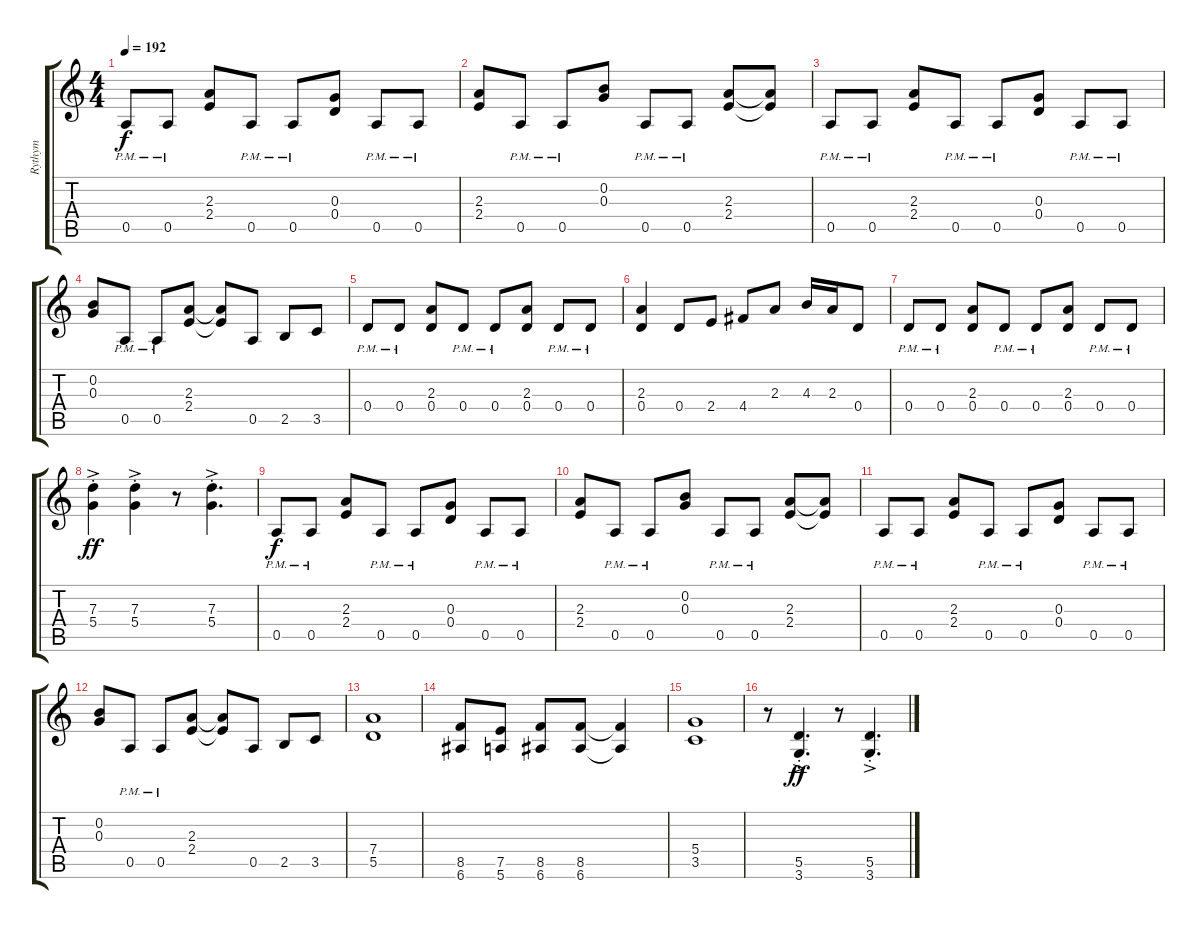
\track ("Rythym" "Rythym") {instrument overdrivenguitar}
\staff {score tabs}
\tuning (E4 B3 G3 D3 A2 E2) {hide}
\ts (4 4)
\tempo 192
\clef g2
\ks c
0.5{pm}.8{dy f} 0.5{pm}.8 (2.3 2.4).8 0.5{pm}.8 0.5{pm}.8 (0.3 0.4).8 0.5{pm}.8 0.5{pm}.8 |
(2.3 2.4).8 0.5{pm}.8 0.5{pm}.8 (0.2 0.3).8 0.5{pm}.8 0.5{pm}.8 (2.3 2.4).8 (2.3{t} 2.4{t}).8 |
0.5{pm}.8 0.5{pm}.8 (2.3 2.4).8 0.5{pm}.8 0.5{pm}.8 (0.3 0.4).8 0.5{pm}.8 0.5{pm}.8 |
(0.2 0.3).8 0.5{pm}.8 0.5{pm}.8 (2.3 2.4).8 (2.3{t} 2.4{t}).8 0.5.8 2.5.8 3.5.8 |
0.4{pm}.8 0.4{pm}.8 (2.3 0.4).8 0.4{pm}.8 0.4{pm}.8 (2.3 0.4).8 0.4{pm}.8 0.4{pm}.8 |
(2.3 0.4).4 0.4.8 2.4.8 4.4.8 2.3.8 4.3.16 2.3.16 0.4.8 |
0.4{pm}.8 0.4{pm}.8 (2.3 0.4).8 0.4{pm}.8 0.4{pm}.8 (2.3 0.4).8 0.4{pm}.8 0.4{pm}.8 |
(7.3{ac st} 5.4{ac st}).4{dy ff} (7.3{ac st} 5.4{ac st}).4 r.8 (7.3{ac st} 5.4{ac st}).4{d} |
0.5{pm}.8{dy f} 0.5{pm}.8 (2.3 2.4).8 0.5{pm}.8 0.5{pm}.8 (0.3 0.4).8 0.5{pm}.8 0.5{pm}.8 |
(2.3 2.4).8 0.5{pm}.8 0.5{pm}.8 (0.2 0.3).8 0.5{pm}.8 0.5{pm}.8 (2.3 2.4).8 (2.3{t} 2.4{t}).8 |
0.5{pm}.8 0.5{pm}.8 (2.3 2.4).8 0.5{pm}.8 0.5{pm}.8 (0.3 0.4).8 0.5{pm}.8 0.5{pm}.8 |
(0.2 0.3).8 0.5{pm}.8 0.5{pm}.8 (2.3 2.4).8 (2.3{t} 2.4{t}).8 0.5.8 2.5.8 3.5.8 |
(7.4 5.5).1 |
(8.5 6.6).8 (7.5 5.6).8 (8.5 6.6).8 (8.5 6.6).8 (8.5{t} 6.6{t}).4 |
(5.4 3.5).1 |
r.8 (5.5{ac st} 3.6{ac st}).4{d dy ff} r.8 (5.5{ac st} 3.6{ac st}).4{d}
